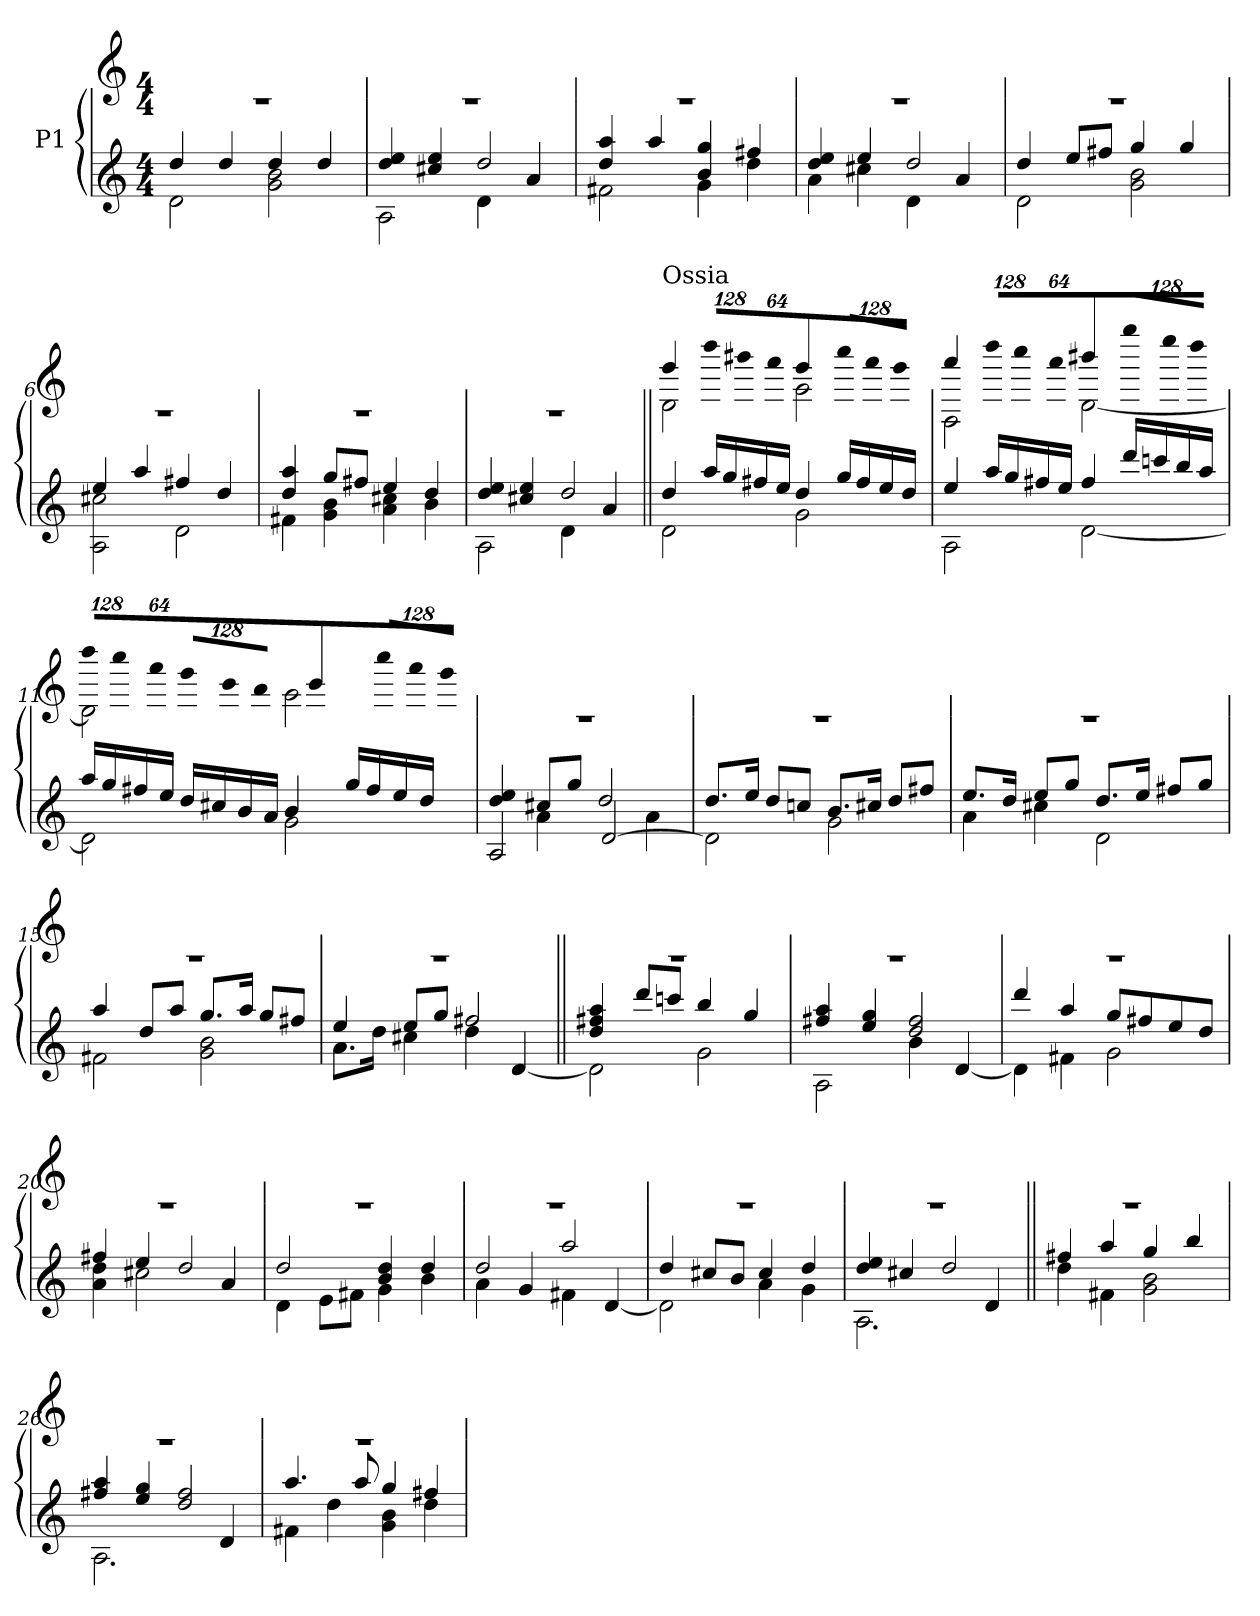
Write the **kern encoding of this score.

**kern	**kern
*part1	*part1
*staff2	*staff1
*I"P1	*
!!LO:PB:g=z
*	*stria0
*clefG2	*clefG2
*k[]	*k[]
*C:	*C:
*M4/4	*M4/4
*MM108	*MM108
=1	=1
*^	*
4ddi/	2di\	1r
4ddi/	.	.
4ddi/	2gi\ 2bi	.
4ddi/	.	.
=2	=2	=2
4ddi/ 4eei	2Ai\	1r
4cc#i/ 4eei	.	.
2ddi/	4di\	.
.	4ai/	.
=3	=3	=3
4ddi/ 4aai	2f#i\	1r
4aai/	.	.
4bi/ 4ggi	4gi\	.
4ff#i/	4ddi\	.
=4	=4	=4
4ddi/ 4eei	4ai\	1r
4eei/	4cc#i\	.
2ddi/	4di\	.
.	4ai/	.
=5	=5	=5
4ddi/	2di\	1r
8eei/L	.	.
8ff#i/J	.	.
4ggi/	2gi\ 2bi	.
4ggi/	.	.
!!LO:LB:g=z
=6	=6	=6
4eei/	2Ai\ 2cc#i	1r
4aai/	.	.
4ff#i/	2di\	.
4ddi/	.	.
=7	=7	=7
4ddi/ 4aai	4f#i\	1r
8ggi/L	4gi\ 4bi	.
8ff#i/J	.	.
4eei/	4ai\ 4cc#i	.
4ddi/	4bi\	.
=8	=8	=8
4ddi/ 4eei	2Ai\	1r
4cc#i/ 4eei	.	.
2ddi/	4di\	.
.	4ai/	.
=9||	=9||	=9||
*	*	*^
!	!	!LO:TX:a:t=Ossia	!
4ddi/	2di\	4ddi/	2di\
*	*	*Xbrackettup	*
!	!	!LO:N:vis=8	!
16aai/LL	.	1024%85aai/L	.
16ggi/	.	.	.
!	!	!LO:N:vis=8	!
.	.	1024%85ff#i/	.
16ff#i/	.	.	.
!	!	!LO:N:vis=8	!
.	.	512%43eei/J	.
16eei/JJ	.	.	.
4ddi/	2gi\	4ddi/	2gi\
!	!	!LO:N:vis=8	!
16ggi/LL	.	1024%85ggi/L	.
16ff#i/	.	.	.
!	!	!LO:N:vis=8	!
.	.	1024%85eei/	.
16eei/	.	.	.
!	!	!LO:N:vis=8	!
.	.	512%43ddi/J	.
16ddi/JJ	.	.	.
!!LO:LB:g=z	!!
=10	=10	=10	=10
4eei/	2Ai\	4eei/	2Ai\
!	!	!LO:N:vis=8	!
16aai/LL	.	1024%85aai/L	.
16ggi/	.	.	.
!	!	!LO:N:vis=8	!
.	.	1024%85ggi/	.
16ff#i/	.	.	.
!	!	!LO:N:vis=8	!
.	.	512%43eei/J	.
16eei/JJ	.	.	.
4ff#i/	[<2di\	4ff#i/	[<2di\
!	!	!LO:N:vis=8	!
16dddi/LL	.	1024%85dddi/L	.
16cccni/	.	.	.
!	!	!LO:N:vis=8	!
.	.	1024%85bbi/	.
16bbi/	.	.	.
!	!	!LO:N:vis=8	!
.	.	512%43aai/J	.
16aai/JJ	.	.	.
=11	=11	=11	=11
!	!	!LO:N:vis=8	!
16aai/LL	2di\]	1024%85aai/L	2di\]
16ggi/	.	.	.
!	!	!LO:N:vis=8	!
.	.	1024%85ggi/	.
16ff#i/	.	.	.
!	!	!LO:N:vis=8	!
.	.	512%43eei/J	.
16eei/JJ	.	.	.
!	!	!LO:N:vis=8	!
16ddi/LL	.	1024%85ddi/L	.
16cc#i/	.	.	.
!	!	!LO:N:vis=8	!
.	.	1024%85bi/	.
16bi/	.	.	.
!	!	!LO:N:vis=8	!
.	.	512%43ai/J	.
16ai/JJ	.	.	.
4bi/	2gi\	4bi/	2gi\
!	!	!LO:N:vis=8	!
16ggi/LL	.	1024%85ggi/L	.
16ff#i/	.	.	.
!	!	!LO:N:vis=8	!
.	.	1024%85eei/	.
16eei/	.	.	.
!	!	!LO:N:vis=8	!
.	.	512%43ddi/J	.
16ddi/JJ	.	.	.
*v	*v	*	*
*	*v	*v
=12	=12
*	*stria0
*^	*
*	*^	*
4ddi/ 4eei	4ryy	2Ai/	1r
8cc#i/L	4ai\	.	.
8ggi/J	.	.	.
2ddi/	4ryy	[<2di/	.
.	4ai\	.	.
*	*v	*v	*
!!LO:LB:g=z
=13	=13	=13
8.ddi/L	2di\]	1r
16eei/Jk	.	.
8ddi/L	.	.
8ccni/J	.	.
8.bi/L	2gi\	.
16cc#Xi/Jk	.	.
8ddi/L	.	.
8ff#i/J	.	.
=14	=14	=14
8.eei/L	4ai\	1r
16ddi/Jk	.	.
8eei/L	4cc#i\	.
8ggi/J	.	.
8.ddi/L	2di\	.
16eei/Jk	.	.
8ff#i/L	.	.
8ggi/J	.	.
=15	=15	=15
4aai/	2f#i\	1r
8ddi/L	.	.
8aai/J	.	.
8.ggi/L	2gi\ 2bi	.
16aai/Jk	.	.
8ggi/L	.	.
8ff#i/J	.	.
=16	=16	=16
4eei/	8.ai\L	1r
.	16ddi\Jk	.
8eei/L	4cc#i\	.
8ggi/J	.	.
2ff#i/	4ddi\	.
.	[<4di/	.
!!LO:LB:g=z
=17||	=17||	=17||
4ddi/ 4ff#i 4aai	2di\]	1r
8dddi/L	.	.
8cccni/J	.	.
4bbi/	2gi\	.
4ggi/	.	.
=18	=18	=18
4ff#i/ 4aai	2Ai\	1r
4eei/ 4ggi	.	.
2ddi/ 2ff#i	4bi\	.
.	[<4di/	.
=19	=19	=19
4dddi/	4di\]	1r
4aai/	4f#i\	.
8ggi/L	2gi\	.
8ff#i/	.	.
8eei/	.	.
8ddi/J	.	.
=20	=20	=20
4ff#i/	4ai\ 4ddi	1r
4eei/	2cc#i\	.
2ddi/	.	.
.	4ai/	.
=21	=21	=21
2ddi/	4di\	1r
.	8ei\L	.
.	8f#i\J	.
4bi/ 4ddi	4gi\	.
4ddi/	4bi\	.
!!LO:LB:g=z
=22	=22	=22
2ddi/	4ai\	1r
.	4gi/	.
2aai/	4f#i\	.
.	[<4di/	.
=23	=23	=23
4ddi/	2di\]	1r
8cc#i/L	.	.
8bi/J	.	.
4cc#i/	4ai\	.
4ddi/	4gi\	.
=24	=24	=24
4ddi/ 4eei	2.Ai\	1r
4cc#i/	.	.
2ddi/	.	.
.	4di/	.
=25||	=25||	=25||
4ff#i/	4ddi\	1r
4aai/	4f#i\	.
4ggi/	2gi\ 2bi	.
4bbi/	.	.
=26	=26	=26
4ff#i/ 4aai	2.Ai\	1r
4eei/ 4ggi	.	.
2ddi/ 2ff#i	.	.
.	4di/	.
!!LO:LB:g=z
=27	=27	=27
4.aai/	4f#i\	1r
.	4ddi\	.
8aai/	.	.
4ggi/	4gi\ 4bi	.
4ff#i/	4ddi\	.
*v	*v	*
=	=
*-	*-
